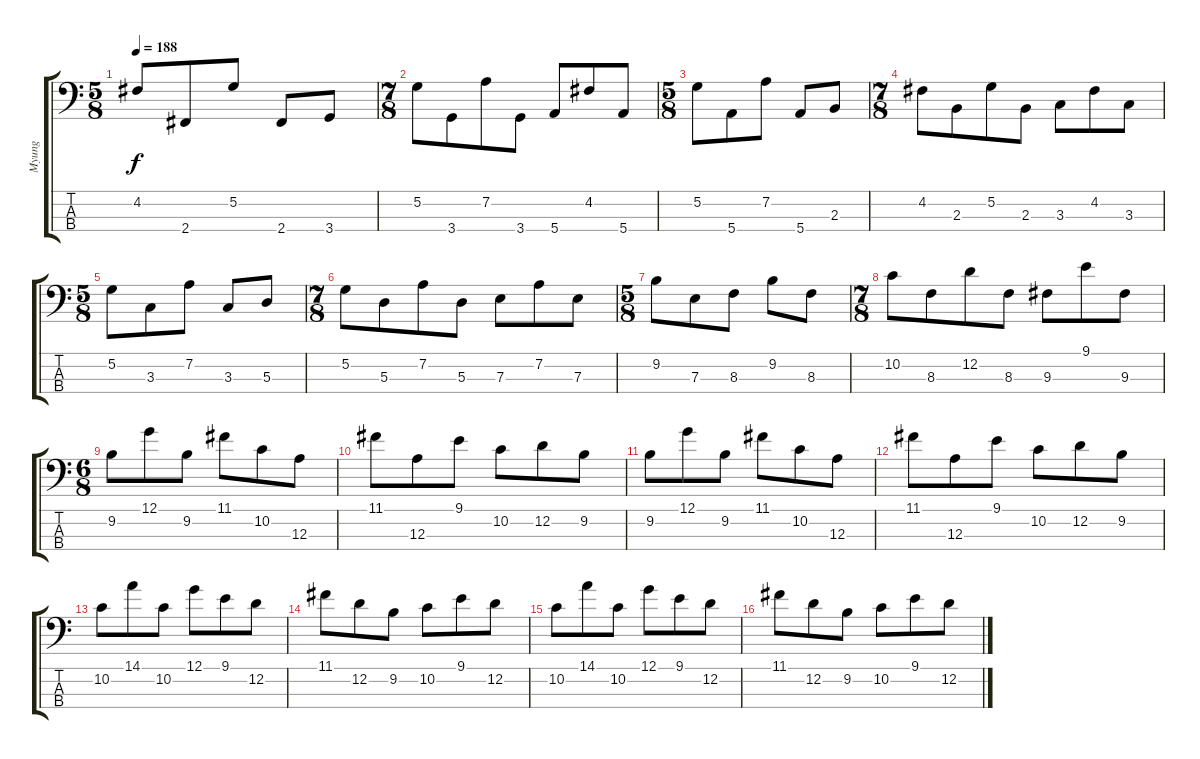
\track ("Myung" "Myung") {instrument electricbassfinger}
\staff {score tabs}
\tuning (G2 D2 A1 E1) {hide}
\ts (5 8)
\tempo 188
\clef f4
\ks c
4.2.8{dy f} 2.4.8 5.2.8 2.4.8 3.4.8 |
\ts (7 8)
5.2.8 3.4.8 7.2.8 3.4.8 5.4.8 4.2.8 5.4.8 |
\ts (5 8)
5.2.8 5.4.8 7.2.8 5.4.8 2.3.8 |
\ts (7 8)
4.2.8 2.3.8 5.2.8 2.3.8 3.3.8 4.2.8 3.3.8 |
\ts (5 8)
5.2.8 3.3.8 7.2.8 3.3.8 5.3.8 |
\ts (7 8)
5.2.8 5.3.8 7.2.8 5.3.8 7.3.8 7.2.8 7.3.8 |
\ts (5 8)
9.2.8 7.3.8 8.3.8 9.2.8 8.3.8 |
\ts (7 8)
10.2.8 8.3.8 12.2.8 8.3.8 9.3.8 9.1.8 9.3.8 |
\ts (6 8)
9.2.8 12.1.8 9.2.8 11.1.8 10.2.8 12.3.8 |
11.1.8 12.3.8 9.1.8 10.2.8 12.2.8 9.2.8 |
9.2.8 12.1.8 9.2.8 11.1.8 10.2.8 12.3.8 |
11.1.8 12.3.8 9.1.8 10.2.8 12.2.8 9.2.8 |
10.2.8 14.1.8 10.2.8 12.1.8 9.1.8 12.2.8 |
11.1.8 12.2.8 9.2.8 10.2.8 9.1.8 12.2.8 |
10.2.8 14.1.8 10.2.8 12.1.8 9.1.8 12.2.8 |
11.1.8 12.2.8 9.2.8 10.2.8 9.1.8 12.2.8
